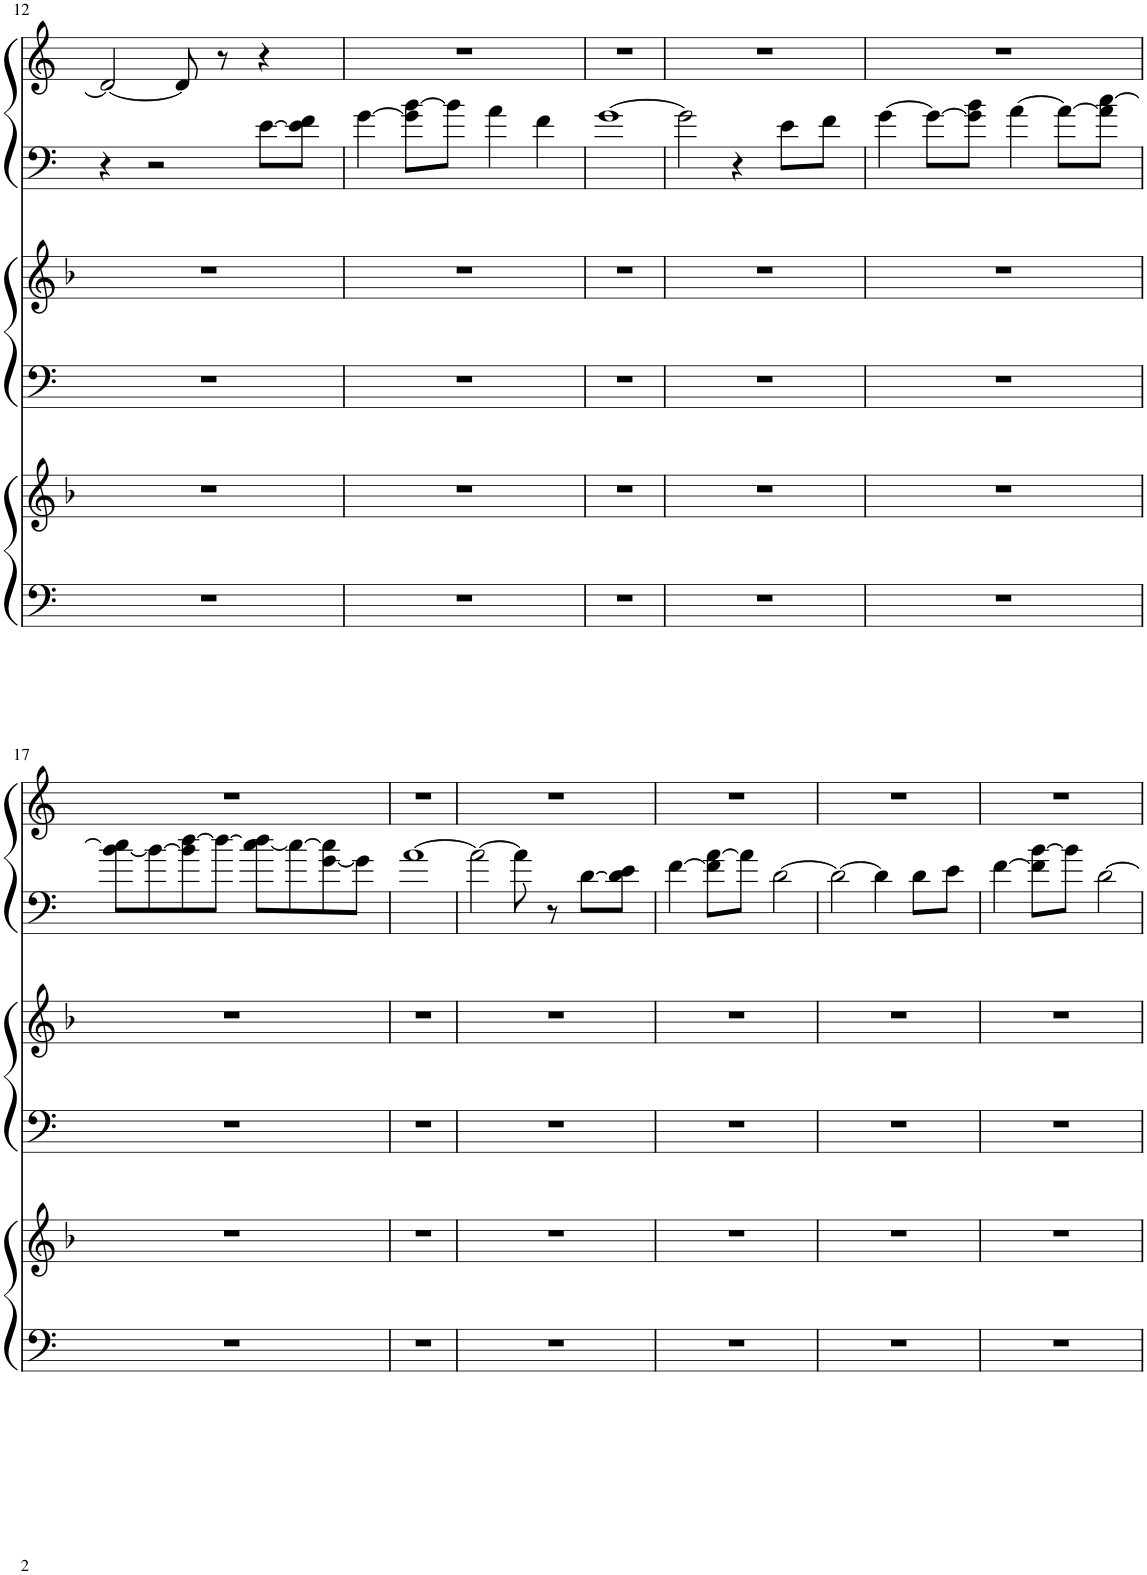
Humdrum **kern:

**kern	**kern	**kern	**kern	**kern	**kern
*part3	*part3	*part2	*part2	*part1	*part1
*staff6	*staff5	*staff4	*staff3	*staff2	*staff1
*I"Bass SS	*	*I"Bass SS	*	*I"Bass SS	*
*I'B	*	*I'B	*	*I'B	*
!!LO:PB:g=z
*clefF4	*clefG2	*clefF4	*clefG2	*clefF4	*clefG2
*	*k[b-]	*	*k[b-]	*k[]	*k[]
*M4/4	*M4/4	*M4/4	*M4/4	*M4/4	*M4/4
=12	=12	=12	=12	=12	=12
1r	1r	1r	1r	4r	2d/_
.	.	.	.	2r	.
.	.	.	.	.	8d/]
.	.	.	.	.	8r
.	.	.	.	[8e\L	4r
.	.	.	.	8e\] 8f\J	.
=13	=13	=13	=13	=13	=13
1r	1r	1r	1r	[4g\	1r
.	.	.	.	8g\] [8b\L	.
.	.	.	.	8b\J]	.
.	.	.	.	4a\	.
.	.	.	.	4f\	.
=14	=14	=14	=14	=14	=14
1r	1r	1r	1r	[1g	1r
=15	=15	=15	=15	=15	=15
1r	1r	1r	1r	2g\]	1r
.	.	.	.	4r	.
.	.	.	.	8e\L	.
.	.	.	.	8f\J	.
=16	=16	=16	=16	=16	=16
1r	1r	1r	1r	[4g\	1r
.	.	.	.	8g\L_	.
.	.	.	.	8g\] 8b\J	.
.	.	.	.	[4a\	.
.	.	.	.	8a\L_	.
.	.	.	.	8a\] [8cc\J	.
!!LO:LB:g=z
=17	=17	=17	=17	=17	=17
1r	1r	1r	1r	[8b\ 8cc\]L	1r
.	.	.	.	8b\_	.
.	.	.	.	8b\] [8dd\	.
.	.	.	.	8dd\J_	.
.	.	.	.	[8cc\ 8dd\]L	.
.	.	.	.	8cc\_	.
.	.	.	.	[8g\ 8cc\]	.
.	.	.	.	8g\J]	.
=18	=18	=18	=18	=18	=18
1r	1r	1r	1r	[1a	1r
=19	=19	=19	=19	=19	=19
1r	1r	1r	1r	2a\_	1r
.	.	.	.	8a\]	.
.	.	.	.	8r	.
.	.	.	.	[8d\L	.
.	.	.	.	8d\] 8e\J	.
=20	=20	=20	=20	=20	=20
1r	1r	1r	1r	[4f\	1r
.	.	.	.	8f\] [8a\L	.
.	.	.	.	8a\J]	.
.	.	.	.	[2d\	.
=21	=21	=21	=21	=21	=21
1r	1r	1r	1r	2d\_	1r
.	.	.	.	4d\]	.
.	.	.	.	8d\L	.
.	.	.	.	8e\J	.
=22	=22	=22	=22	=22	=22
1r	1r	1r	1r	[4f\	1r
.	.	.	.	8f\] [8b\L	.
.	.	.	.	8b\J]	.
.	.	.	.	[2d\	.
=	=	=	=	=	=
*-	*-	*-	*-	*-	*-
